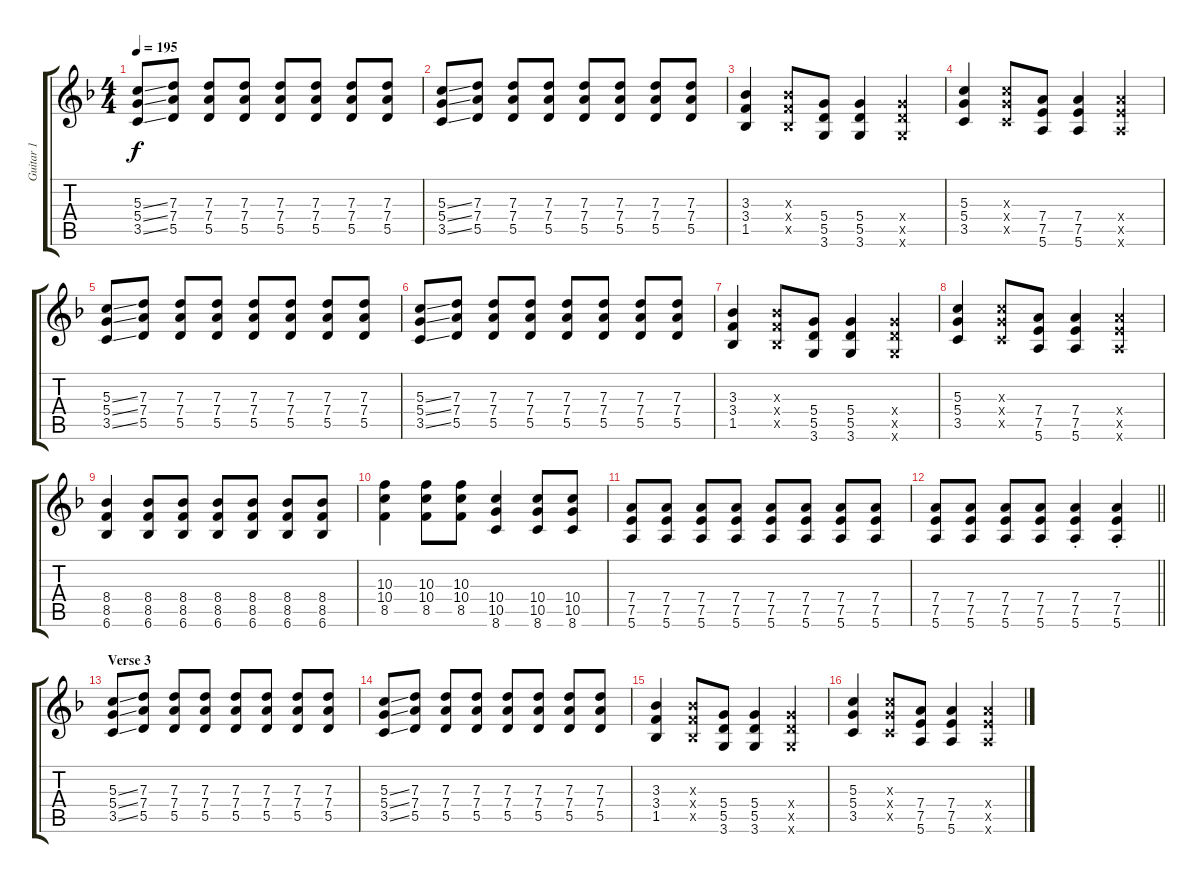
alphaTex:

\track ("Guitar 1" "Guitar 1") {instrument distortionguitar}
\staff {score tabs}
\tuning (E4 B3 G3 D3 A2 E2) {hide}
\ts (4 4)
\tempo 195
\clef g2
\ks f
(5.3{ss} 5.4{ss} 3.5{ss}).8{dy f} (7.3 7.4 5.5).8 (7.3 7.4 5.5).8 (7.3 7.4 5.5).8 (7.3 7.4 5.5).8 (7.3 7.4 5.5).8 (7.3 7.4 5.5).8 (7.3 7.4 5.5).8 |
(5.3{ss} 5.4{ss} 3.5{ss}).8 (7.3 7.4 5.5).8 (7.3 7.4 5.5).8 (7.3 7.4 5.5).8 (7.3 7.4 5.5).8 (7.3 7.4 5.5).8 (7.3 7.4 5.5).8 (7.3 7.4 5.5).8 |
(3.3 3.4 1.5).4 (3.3{x} 3.4{x} 1.5{x}).8 (5.4 5.5 3.6).8 (5.4 5.5 3.6).4 (5.4{x} 5.5{x} 3.6{x}).4 |
(5.3 5.4 3.5).4 (5.3{x} 5.4{x} 3.5{x}).8 (7.4 7.5 5.6).8 (7.4 7.5 5.6).4 (7.4{x} 7.5{x} 5.6{x}).4 |
(5.3{ss} 5.4{ss} 3.5{ss}).8 (7.3 7.4 5.5).8 (7.3 7.4 5.5).8 (7.3 7.4 5.5).8 (7.3 7.4 5.5).8 (7.3 7.4 5.5).8 (7.3 7.4 5.5).8 (7.3 7.4 5.5).8 |
(5.3{ss} 5.4{ss} 3.5{ss}).8 (7.3 7.4 5.5).8 (7.3 7.4 5.5).8 (7.3 7.4 5.5).8 (7.3 7.4 5.5).8 (7.3 7.4 5.5).8 (7.3 7.4 5.5).8 (7.3 7.4 5.5).8 |
(3.3 3.4 1.5).4 (3.3{x} 3.4{x} 1.5{x}).8 (5.4 5.5 3.6).8 (5.4 5.5 3.6).4 (5.4{x} 5.5{x} 3.6{x}).4 |
(5.3 5.4 3.5).4 (5.3{x} 5.4{x} 3.5{x}).8 (7.4 7.5 5.6).8 (7.4 7.5 5.6).4 (7.4{x} 7.5{x} 5.6{x}).4 |
(8.4 8.5 6.6).4 (8.4 8.5 6.6).8 (8.4 8.5 6.6).8 (8.4 8.5 6.6).8 (8.4 8.5 6.6).8 (8.4 8.5 6.6).8 (8.4 8.5 6.6).8 |
(10.3 10.4 8.5).4 (10.3 10.4 8.5).8 (10.3 10.4 8.5).8 (10.4 10.5 8.6).4 (10.4 10.5 8.6).8 (10.4 10.5 8.6).8 |
(7.4 7.5 5.6).8 (7.4 7.5 5.6).8 (7.4 7.5 5.6).8 (7.4 7.5 5.6).8 (7.4 7.5 5.6).8 (7.4 7.5 5.6).8 (7.4 7.5 5.6).8 (7.4 7.5 5.6).8 |
\barLineRight lightlight
(7.4 7.5 5.6).8 (7.4 7.5 5.6).8 (7.4 7.5 5.6).8 (7.4 7.5 5.6).8 (7.4{st} 7.5{st} 5.6{st}).4 (7.4{st} 7.5{st} 5.6{st}).4 |
\section ("" "Verse 3")
(5.3{ss} 5.4{ss} 3.5{ss}).8 (7.3 7.4 5.5).8 (7.3 7.4 5.5).8 (7.3 7.4 5.5).8 (7.3 7.4 5.5).8 (7.3 7.4 5.5).8 (7.3 7.4 5.5).8 (7.3 7.4 5.5).8 |
(5.3{ss} 5.4{ss} 3.5{ss}).8 (7.3 7.4 5.5).8 (7.3 7.4 5.5).8 (7.3 7.4 5.5).8 (7.3 7.4 5.5).8 (7.3 7.4 5.5).8 (7.3 7.4 5.5).8 (7.3 7.4 5.5).8 |
(3.3 3.4 1.5).4 (3.3{x} 3.4{x} 1.5{x}).8 (5.4 5.5 3.6).8 (5.4 5.5 3.6).4 (5.4{x} 5.5{x} 3.6{x}).4 |
(5.3 5.4 3.5).4 (5.3{x} 5.4{x} 3.5{x}).8 (7.4 7.5 5.6).8 (7.4 7.5 5.6).4 (7.4{x} 7.5{x} 5.6{x}).4
